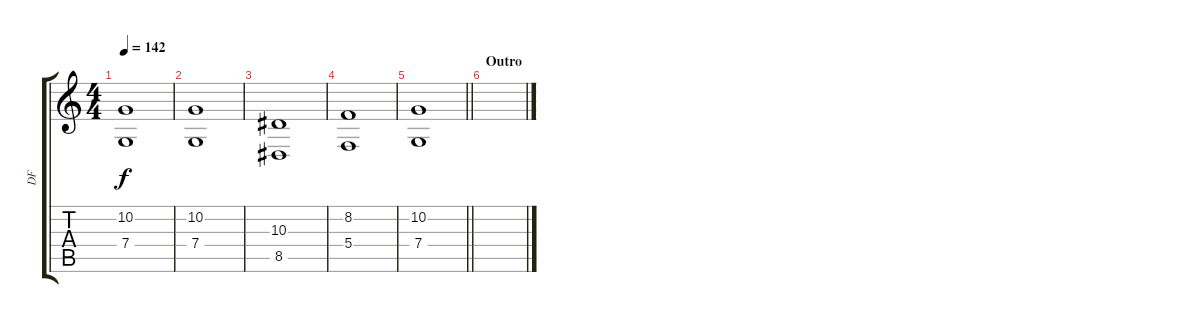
\track ("DF" "DF") {instrument stringensemble1}
\staff {score tabs}
\tuning (D4 A3 F3 C3 G2 D2) {hide}
\ts (4 4)
\tempo 142
\clef g2
\ks c
(10.2 7.4).1{dy f} |
(10.2 7.4).1 |
(10.3 8.5).1 |
(8.2 5.4).1 |
\barLineRight lightlight
(10.2 7.4).1 |
\section ("" "Outro")
